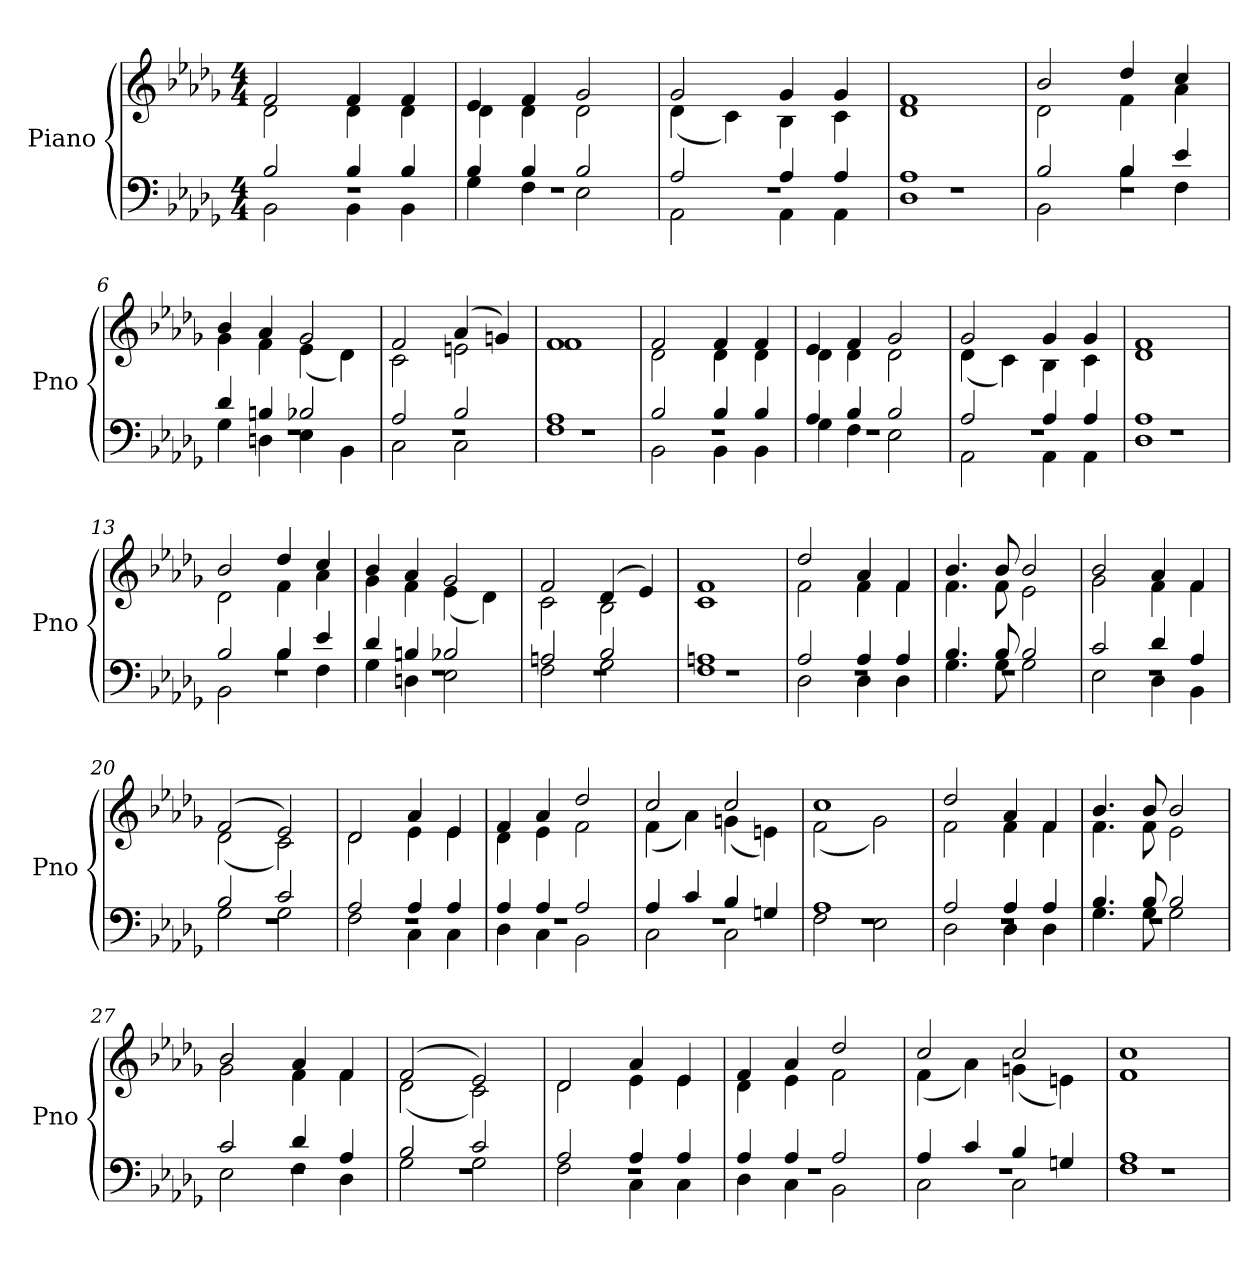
**kern	**kern
*part1	*part1
*staff2	*staff1
*I"Piano	*
*I'Pno	*
*clefF4	*clefG2
*k[b-e-a-d-g-]	*k[b-e-a-d-g-]
*D-:	*D-:
*M4/4	*M4/4
=1	=1
*^	*^
*	*^	*	*
1r	2B-/	2BB-\	2f/	2d-\
.	4B-/	4BB-\	4f/	4d-\
.	4B-/	4BB-\	4f/	4d-\
=2	=2	=2	=2	=2
1r	4B-/	4G-\	4e-/	4d-\
.	4B-/	4F\	4f/	4d-\
.	2B-/	2E-\	2g-/	2d-\
=3	=3	=3	=3	=3
1r	2A-/	2AA-\	2g-/	(4d-\
.	.	.	.	4c\)
.	4A-/	4AA-\	4g-/	4B-\
.	4A-/	4AA-\	4g-/	4c\
=4	=4	=4	=4	=4
1r	1A-	1D-	1f	1d-
=5	=5	=5	=5	=5
1r	2B-/	2BB-\	2b-/	2d-\
.	4B-/	4B-\	4dd-/	4f\
.	4e-/	4F\	4cc/	4a-\
=6	=6	=6	=6	=6
1r	4d-/	4G-\	4b-/	4g-\
.	4Bn/	4Dn\	4a-/	4f\
.	2B-X/	4E-\	2g-/	(4e-\
.	.	4BB-\	.	4d-\)
=7	=7	=7	=7	=7
1r	2A-/	2C\	2f/	2c\
.	2B-/	2C\	(4a-/	2en\
.	.	.	4gn/)	.
!!LO:LB:g=z	!!
=8	=8	=8	=8	=8
1r	1A-	1F	1f	1f
=9	=9	=9	=9	=9
1r	2B-/	2BB-\	2f/	2d-\
.	4B-/	4BB-\	4f/	4d-\
.	4B-/	4BB-\	4f/	4d-\
=10	=10	=10	=10	=10
1r	4A-/	4G-\	4e-/	4d-\
.	4B-/	4F\	4f/	4d-\
.	2B-/	2E-\	2g-/	2d-\
=11	=11	=11	=11	=11
1r	2A-/	2AA-\	2g-/	(4d-\
.	.	.	.	4c\)
.	4A-/	4AA-\	4g-/	4B-\
.	4A-/	4AA-\	4g-/	4c\
=12	=12	=12	=12	=12
1r	1A-	1D-	1f	1d-
=13	=13	=13	=13	=13
1r	2B-/	2BB-\	2b-/	2d-\
.	4B-/	4B-\	4dd-/	4f\
.	4e-/	4F\	4cc/	4a-\
=14	=14	=14	=14	=14
1r	4d-/	4G-\	4b-/	4g-\
.	4Bn/	4Dn\	4a-/	4f\
.	2B-X/	2E-\	2g-/	(4e-\
.	.	.	.	4d-\)
!!LO:LB:g=z	!!
=15	=15	=15	=15	=15
1r	2An/	2F\	2f/	2c\
.	2B-/	2G-\	(4d-/	2B-\
.	.	.	4e-/)	.
=16	=16	=16	=16	=16
1r	1An	1F	1f	1c
!!LO:LB:g=z	!!
=17	=17	=17	=17	=17
1r	2A-/	2D-\	2dd-/	2f\
.	4A-/	4D-\	4a-/	4f\
.	4A-/	4D-\	4f/	4f\
=18	=18	=18	=18	=18
1r	4.B-/	4.G-\	4.b-/	4.f\
.	8B-/	8G-\	8b-/	8f\
.	2B-/	2G-\	2b-/	2e-\
=19	=19	=19	=19	=19
1r	2c/	2E-\	2b-/	2g-\
.	4d-/	4D-\	4a-/	4f\
.	4A-/	4BB-\	4f/	4f\
=20	=20	=20	=20	=20
1r	2B-/	2G-\	(2f/	(2d-\
.	2c/	2G-\	2e-/)	2c\)
=21	=21	=21	=21	=21
1r	2A-/	2F\	2d-/	2d-\
.	4A-/	4C\	4a-/	4e-\
.	4A-/	4C\	4e-/	4e-\
=22	=22	=22	=22	=22
1r	4A-/	4D-\	4f/	4d-\
.	4A-/	4C\	4a-/	4e-\
.	2A-/	2BB-\	2dd-/	2f\
=23	=23	=23	=23	=23
1r	4A-/	2C\	2cc/	(4f\
.	4c/	.	.	4a-\)
.	4B-/	2C\	2cc/	(4gn\
.	4Gn/	.	.	4en\)
!!LO:LB:g=z	!!
=24	=24	=24	=24	=24
1r	1A-	2F\	1cc	(2f\
.	.	2E-\	.	2g-\)
=25	=25	=25	=25	=25
1r	2A-/	2D-\	2dd-/	2f\
.	4A-/	4D-\	4a-/	4f\
.	4A-/	4D-\	4f/	4f\
=26	=26	=26	=26	=26
1r	4.B-/	4.G-\	4.b-/	4.f\
.	8B-/	8G-\	8b-/	8f\
.	2B-/	2G-\	2b-/	2e-\
=27	=27	=27	=27	=27
1r	2c/	2E-\	2b-/	2g-\
.	4d-/	4F\	4a-/	4f\
.	4A-/	4D-\	4f/	4f\
=28	=28	=28	=28	=28
1r	2B-/	2G-\	(2f/	(2d-\
.	2c/	2G-\	2e-/)	2c\)
=29	=29	=29	=29	=29
1r	2A-/	2F\	2d-/	2d-\
.	4A-/	4C\	4a-/	4e-\
.	4A-/	4C\	4e-/	4e-\
=30	=30	=30	=30	=30
1r	4A-/	4D-\	4f/	4d-\
.	4A-/	4C\	4a-/	4e-\
.	2A-/	2BB-\	2dd-/	2f\
!!LO:PB:g=z	!!
=31	=31	=31	=31	=31
1r	4A-/	2C\	2cc/	(4f\
.	4c/	.	.	4a-\)
.	4B-/	2C\	2cc/	(4gn\
.	4Gn/	.	.	4en\)
=32	=32	=32	=32	=32
1r	1A-	1F	1cc	1f
*v	*v	*v	*	*
*	*v	*v
=	=
*-	*-
